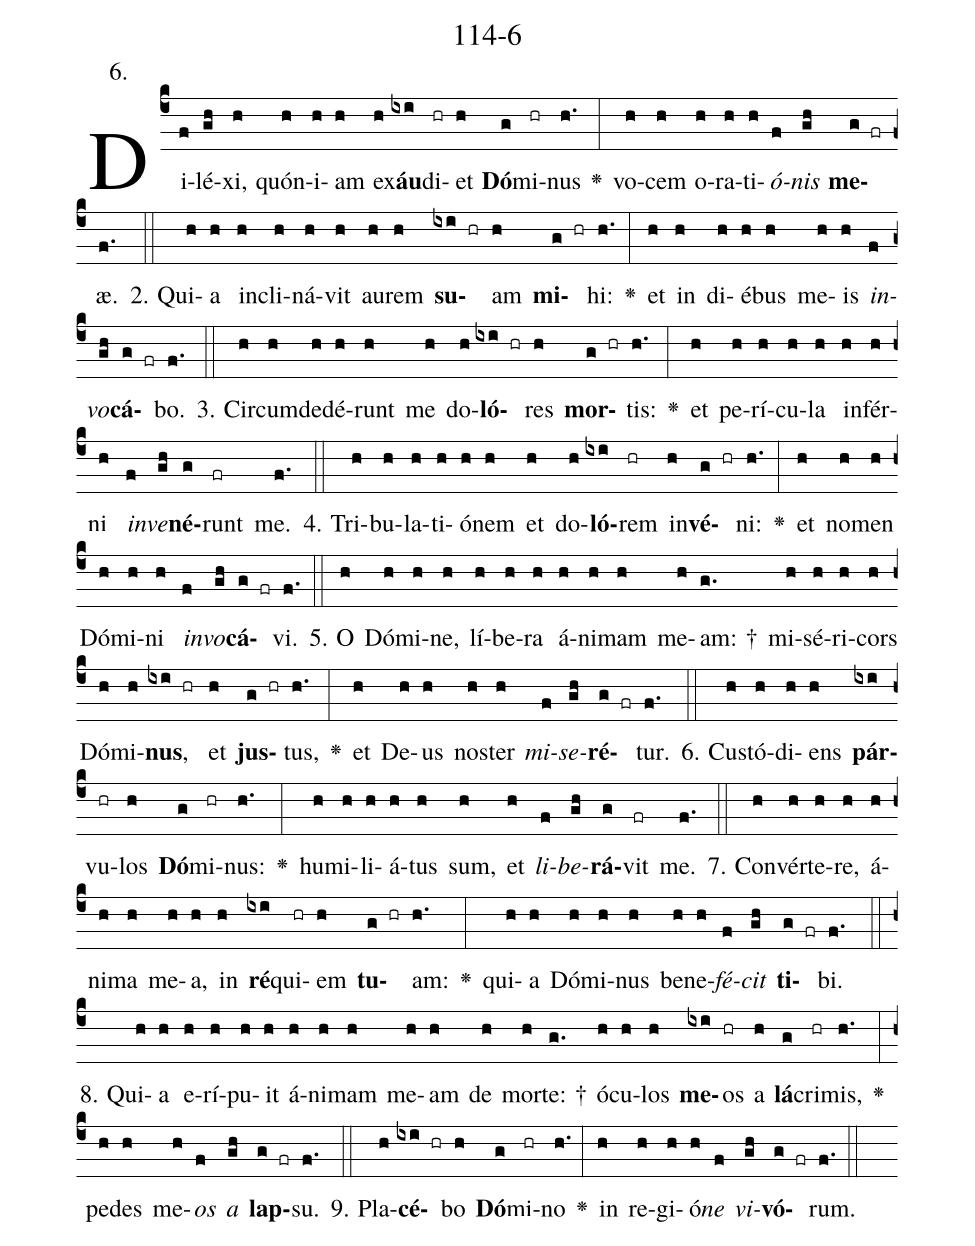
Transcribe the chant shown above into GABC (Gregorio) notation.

name: 114-6;
annotation: 6.;
%%
(c4)Di(f)lé(gh)xi,(h) quón(h)i(h)am(h) ex(h)<b>áu</b>(ixi)di(hr)et(h) <b>Dó</b>(g)mi(hr)nus(h.) <v>\greheightstar</v>(:) vo(h)cem(h) o(h)ra(h)ti(h)<i>ó</i>(f)<i>nis</i>(gh) <b>me</b>(g fr)æ.(f.) (::)
2. Qui(h)a(h) in(h)cli(h)ná(h)vit(h) au(h)rem(h) <b>su</b>(ixi hr)am(h) <b>mi</b>(g hr)hi:(h.) <v>\greheightstar</v>(:) et(h) in(h) di(h)é(h)bus(h) me(h)is(h) <i>in</i>(f)<i>vo</i>(gh)<b>cá</b>(g fr)bo.(f.) (::)
3. Cir(h)cum(h)de(h)dé(h)runt(h) me(h) do(h)<b>ló</b>(ixi hr)res(h) <b>mor</b>(g hr)tis:(h.) <v>\greheightstar</v>(:) et(h) pe(h)rí(h)cu(h)la(h) in(h)fér(h)ni(h) <i>in</i>(f)<i>ve</i>(gh)<b>né</b>(g)runt(fr) me.(f.) (::)
4. Tri(h)bu(h)la(h)ti(h)ó(h)nem(h) et(h) do(h)<b>ló</b>(ixi)rem(hr) in(h)<b>vé</b>(g hr)ni:(h.) <v>\greheightstar</v>(:) et(h) no(h)men(h) Dó(h)mi(h)ni(h) <i>in</i>(f)<i>vo</i>(gh)<b>cá</b>(g fr)vi.(f.) (::)
5. O(h) Dó(h)mi(h)ne,(h) lí(h)be(h)ra(h) á(h)ni(h)mam(h) me(h)am: †(g.) mi(h)sé(h)ri(h)cors(h) Dó(h)mi(h)<b>nus</b>,(ixi hr) et(h) <b>jus</b>(g hr)tus,(h.) <v>\greheightstar</v>(:) et(h) De(h)us(h) nos(h)ter(h) <i>mi</i>(f)<i>se</i>(gh)<b>ré</b>(g fr)tur.(f.) (::)
6. Cus(h)tó(h)di(h)ens(h) <b>pár</b>(ixi)vu(hr)los(h) <b>Dó</b>(g)mi(hr)nus:(h.) <v>\greheightstar</v>(:) hu(h)mi(h)li(h)á(h)tus(h) sum,(h) et(h) <i>li</i>(f)<i>be</i>(gh)<b>rá</b>(g)vit(fr) me.(f.) (::)
7. Con(h)vér(h)te(h)re,(h) á(h)ni(h)ma(h) me(h)a,(h) in(h) <b>ré</b>(ixi)qui(hr)em(h) <b>tu</b>(g hr)am:(h.) <v>\greheightstar</v>(:) qui(h)a(h) Dó(h)mi(h)nus(h) be(h)ne(h)<i>fé</i>(f)<i>cit</i>(gh) <b>ti</b>(g fr)bi.(f.) (::)
8. Qui(h)a(h) e(h)rí(h)pu(h)it(h) á(h)ni(h)mam(h) me(h)am(h) de(h) mor(h)te: †(g.) ó(h)cu(h)los(h) <b>me</b>(ixi)os(hr) a(h) <b>lá</b>(g)cri(hr)mis,(h.) <v>\greheightstar</v>(:) pe(h)des(h) me(h)<i>os</i>(f) <i>a</i>(gh) <b>lap</b>(g fr)su.(f.) (::)
9. Pla(h)<b>cé</b>(ixi hr)bo(h) <b>Dó</b>(g)mi(hr)no(h.) <v>\greheightstar</v>(:) in(h) re(h)gi(h)ó(h)<i>ne</i>(f) <i>vi</i>(gh)<b>vó</b>(g fr)rum.(f.) (::)
